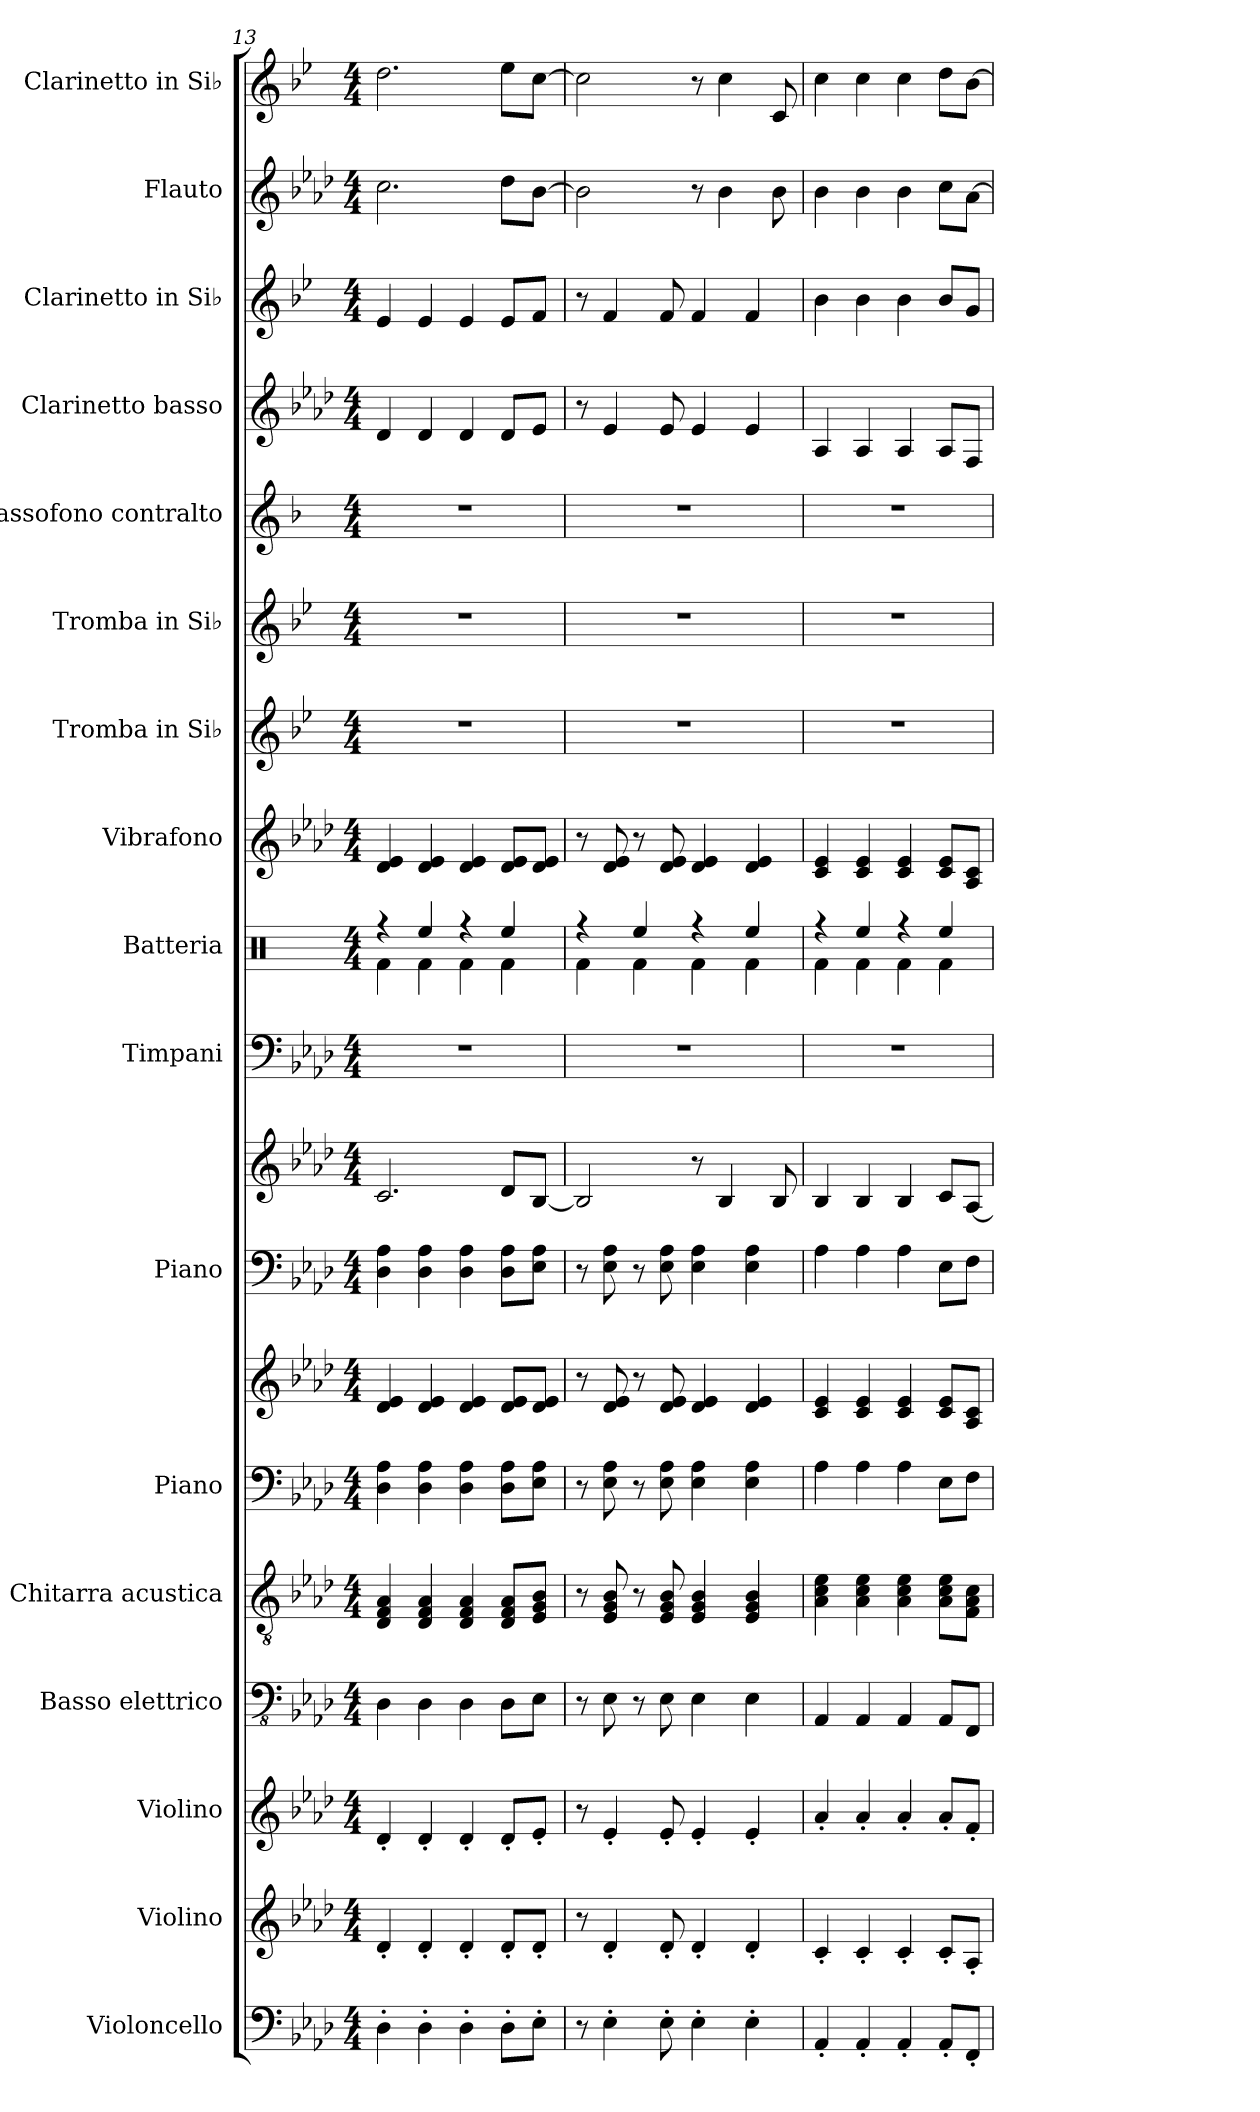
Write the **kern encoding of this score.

**kern	**kern	**kern	**kern	**kern	**kern	**kern	**kern	**kern	**kern	**kern	**kern	**kern	**kern	**kern	**kern	**kern	**kern	**kern
*part17	*part16	*part15	*part14	*part13	*part12	*part12	*part11	*part11	*part10	*part9	*part8	*part7	*part6	*part5	*part4	*part3	*part2	*part1
*staff19	*staff18	*staff17	*staff16	*staff15	*staff14	*staff13	*staff12	*staff11	*staff10	*staff9	*staff8	*staff7	*staff6	*staff5	*staff4	*staff3	*staff2	*staff1
*I"Violoncello	*I"Violino	*I"Violino	*I"Basso elettrico	*I"Chitarra acustica	*I"Piano	*	*I"Piano	*	*I"Timpani	*I"Batteria	*I"Vibrafono	*I"Tromba in Si♭	*I"Tromba in Si♭	*I"Sassofono contralto	*I"Clarinetto basso	*I"Clarinetto in Si♭	*I"Flauto	*I"Clarinetto in Si♭
*I'Vc.	*I'Vln.	*I'Vln.	*I'B. el.	*	*	*	*	*	*I'Timp.	*I'Batt.	*I'Vib.	*I'Tr. Si♭	*I'Tr. Si♭	*	*I'Cl. b.	*I'Cl. Si♭	*I'Fl.	*I'Cl. Si♭
*clefF4	*clefG2	*clefG2	*clefFv4	*clefGv2	*clefF4	*clefG2	*clefF4	*clefG2	*clefF4	*clefX	*clefG2	*clefG2	*clefG2	*clefG2	*clefG2	*clefG2	*clefG2	*clefG2
*	*	*	*	*	*	*	*	*	*	*	*	*ITrd1c2	*ITrd1c2	*ITrd5c9	*ITrd8c14	*ITrd1c2	*	*ITrd1c2
*k[b-e-a-d-]	*k[b-e-a-d-]	*k[b-e-a-d-]	*k[b-e-a-d-]	*k[b-e-a-d-]	*k[b-e-a-d-]	*k[b-e-a-d-]	*k[b-e-a-d-]	*k[b-e-a-d-]	*k[b-e-a-d-]	*k[]	*k[b-e-a-d-]	*k[b-e-a-d-]	*k[b-e-a-d-]	*k[b-e-a-d-]	*k[b-e-a-d-]	*k[b-e-a-d-]	*k[b-e-a-d-]	*k[b-e-a-d-]
*M4/4	*M4/4	*M4/4	*M4/4	*M4/4	*M4/4	*M4/4	*M4/4	*M4/4	*M4/4	*M4/4	*M4/4	*M4/4	*M4/4	*M4/4	*M4/4	*M4/4	*M4/4	*M4/4
=13	=13	=13	=13	=13	=13	=13	=13	=13	=13	=13	=13	=13	=13	=13	=13	=13	=13	=13
*	*	*	*	*	*	*	*	*	*	*^	*	*	*	*	*	*	*	*
4D-'\	4d-'/	4d-'/	4DD-\	4D-/ 4F/ 4A-/	4D-\ 4A-\	4d-/ 4e-/	4D-\ 4A-\	2.c/	1r	4r	4Rf\	4d-/ 4e-/	1r	1r	1r	4D-/	4d-/	2.cc\	2.cc\
4D-'\	4d-'/	4d-'/	4DD-\	4D-/ 4F/ 4A-/	4D-\ 4A-\	4d-/ 4e-/	4D-\ 4A-\	.	.	4Ree/	4Rf\	4d-/ 4e-/	.	.	.	4D-/	4d-/	.	.
4D-'\	4d-'/	4d-'/	4DD-\	4D-/ 4F/ 4A-/	4D-\ 4A-\	4d-/ 4e-/	4D-\ 4A-\	.	.	4r	4Rf\	4d-/ 4e-/	.	.	.	4D-/	4d-/	.	.
8D-'\L	8d-'/L	8d-'/L	8DD-\L	8D-/ 8F/ 8A-/L	8D-\ 8A-\L	8d-/ 8e-/L	8D-\ 8A-\L	8d-/L	.	4Ree/	4Rf\	8d-/ 8e-/L	.	.	.	8D-/L	8d-/L	8dd-\L	8dd-\L
8E-'\J	8d-'/J	8e-'/J	8EE-\J	8E-/ 8G/ 8B-/J	8E-\ 8A-\J	8d-/ 8e-/J	8E-\ 8A-\J	[8B-/J	.	.	.	8d-/ 8e-/J	.	.	.	8E-/J	8e-/J	[8b-\J	[8b-\J
!!LO:PB:g=z
=14	=14	=14	=14	=14	=14	=14	=14	=14	=14	=14	=14	=14	=14	=14	=14	=14	=14	=14	=14
8r	8r	8r	8r	8r	8r	8r	8r	2B-/]	1r	4r	4Rf\	8r	1r	1r	1r	8r	8r	2b-\]	2b-\]
4E-'\	4d-'/	4e-'/	8EE-\	8E-/ 8G/ 8B-/	8E-\ 8A-\	8d-/ 8e-/	8E-\ 8A-\	.	.	.	.	8d-/ 8e-/	.	.	.	4E-/	4e-/	.	.
.	.	.	8r	8r	8r	8r	8r	.	.	4Ree/	4Rf\	8r	.	.	.	.	.	.	.
8E-'\	8d-'/	8e-'/	8EE-\	8E-/ 8G/ 8B-/	8E-\ 8A-\	8d-/ 8e-/	8E-\ 8A-\	.	.	.	.	8d-/ 8e-/	.	.	.	8E-/	8e-/	.	.
4E-'\	4d-'/	4e-'/	4EE-\	4E-/ 4G/ 4B-/	4E-\ 4A-\	4d-/ 4e-/	4E-\ 4A-\	8r	.	4r	4Rf\	4d-/ 4e-/	.	.	.	4E-/	4e-/	8r	8r
.	.	.	.	.	.	.	.	4B-/	.	.	.	.	.	.	.	.	.	4b-\	4b-\
4E-'\	4d-'/	4e-'/	4EE-\	4E-/ 4G/ 4B-/	4E-\ 4A-\	4d-/ 4e-/	4E-\ 4A-\	.	.	4Ree/	4Rf\	4d-/ 4e-/	.	.	.	4E-/	4e-/	.	.
.	.	.	.	.	.	.	.	8B-/	.	.	.	.	.	.	.	.	.	8b-\	8B-/
=15	=15	=15	=15	=15	=15	=15	=15	=15	=15	=15	=15	=15	=15	=15	=15	=15	=15	=15	=15
4AA-'/	4c'/	4a-'/	4AAA-/	4A-\ 4c\ 4e-\	4A-\	4c/ 4e-/	4A-\	4B-/	1r	4r	4Rf\	4c/ 4e-/	1r	1r	1r	4AA-/	4a-\	4b-\	4b-\
4AA-'/	4c'/	4a-'/	4AAA-/	4A-\ 4c\ 4e-\	4A-\	4c/ 4e-/	4A-\	4B-/	.	4Ree/	4Rf\	4c/ 4e-/	.	.	.	4AA-/	4a-\	4b-\	4b-\
4AA-'/	4c'/	4a-'/	4AAA-/	4A-\ 4c\ 4e-\	4A-\	4c/ 4e-/	4A-\	4B-/	.	4r	4Rf\	4c/ 4e-/	.	.	.	4AA-/	4a-\	4b-\	4b-\
8AA-'/L	8c'/L	8a-'/L	8AAA-/L	8A-\ 8c\ 8e-\L	8E-\L	8c/ 8e-/L	8E-\L	8c/L	.	4Ree/	4Rf\	8c/ 8e-/L	.	.	.	8AA-/L	8a-/L	8cc\L	8cc\L
8FF'/J	8A-'/J	8f'/J	8FFF/J	8F\ 8A-\ 8c\J	8F\J	8A-/ 8c/J	8F\J	[8A-/J	.	.	.	8A-/ 8c/J	.	.	.	8FF/J	8f/J	[8a-\J	[8a-\J
*	*	*	*	*	*	*	*	*	*	*v	*v	*	*	*	*	*	*	*	*
=	=	=	=	=	=	=	=	=	=	=	=	=	=	=	=	=	=	=
*-	*-	*-	*-	*-	*-	*-	*-	*-	*-	*-	*-	*-	*-	*-	*-	*-	*-	*-
